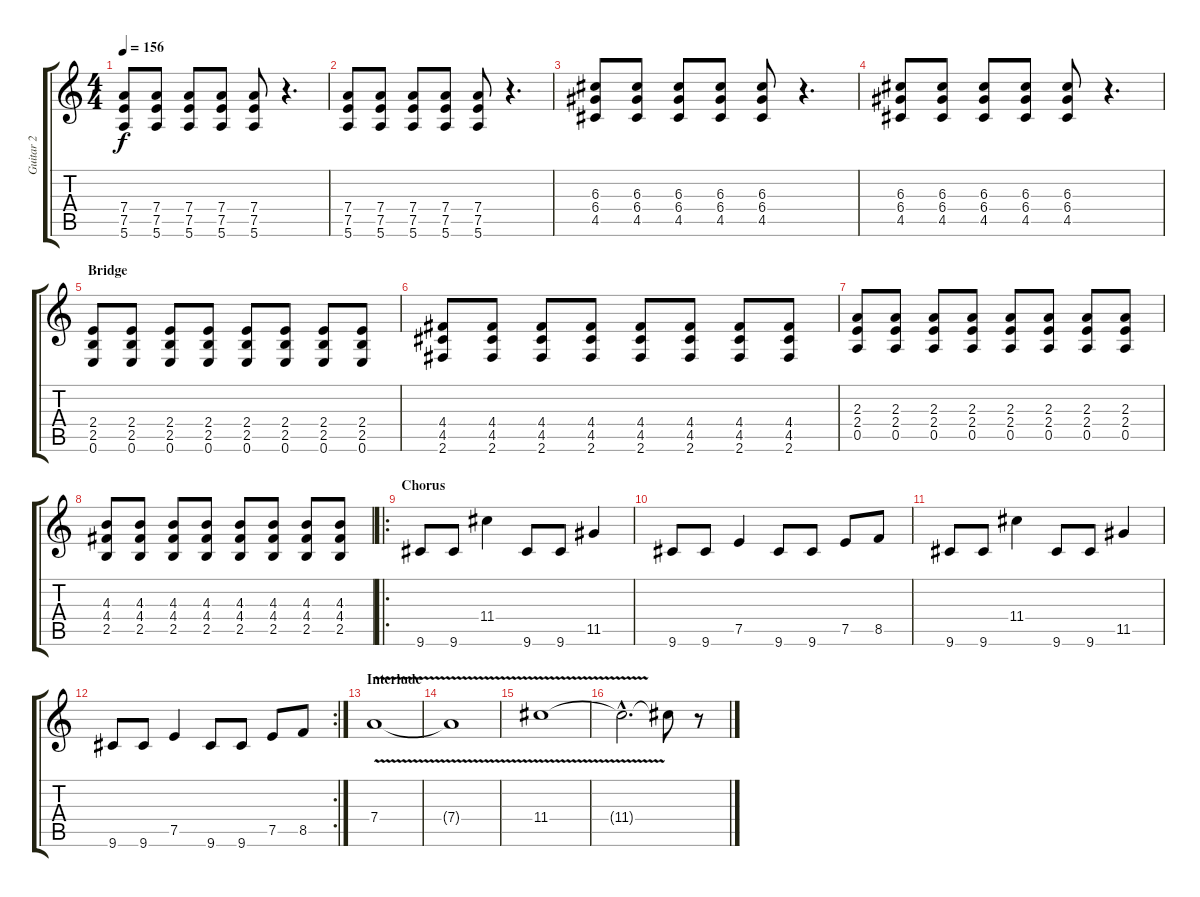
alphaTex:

\track ("Guitar 2" "Guitar 2") {instrument overdrivenguitar}
\staff {score tabs}
\tuning (E4 B3 G3 D3 A2 E2) {hide}
\ts (4 4)
\tempo 156
\clef g2
\ks c
(7.4 7.5 5.6).8{dy f} (7.4 7.5 5.6).8 (7.4 7.5 5.6).8 (7.4 7.5 5.6).8 (7.4 7.5 5.6).8 r.4{d} |
(7.4 7.5 5.6).8 (7.4 7.5 5.6).8 (7.4 7.5 5.6).8 (7.4 7.5 5.6).8 (7.4 7.5 5.6).8 r.4{d} |
(6.3 6.4 4.5).8 (6.3 6.4 4.5).8 (6.3 6.4 4.5).8 (6.3 6.4 4.5).8 (6.3 6.4 4.5).8 r.4{d} |
(6.3 6.4 4.5).8 (6.3 6.4 4.5).8 (6.3 6.4 4.5).8 (6.3 6.4 4.5).8 (6.3 6.4 4.5).8 r.4{d} |
\section ("" "Bridge")
(2.4 2.5 0.6).8 (2.4 2.5 0.6).8 (2.4 2.5 0.6).8 (2.4 2.5 0.6).8 (2.4 2.5 0.6).8 (2.4 2.5 0.6).8 (2.4 2.5 0.6).8 (2.4 2.5 0.6).8 |
(4.4 4.5 2.6).8 (4.4 4.5 2.6).8 (4.4 4.5 2.6).8 (4.4 4.5 2.6).8 (4.4 4.5 2.6).8 (4.4 4.5 2.6).8 (4.4 4.5 2.6).8 (4.4 4.5 2.6).8 |
(2.3 2.4 0.5).8 (2.3 2.4 0.5).8 (2.3 2.4 0.5).8 (2.3 2.4 0.5).8 (2.3 2.4 0.5).8 (2.3 2.4 0.5).8 (2.3 2.4 0.5).8 (2.3 2.4 0.5).8 |
(4.3 4.4 2.5).8 (4.3 4.4 2.5).8 (4.3 4.4 2.5).8 (4.3 4.4 2.5).8 (4.3 4.4 2.5).8 (4.3 4.4 2.5).8 (4.3 4.4 2.5).8 (4.3 4.4 2.5).8 |
\ro
\section ("" "Chorus")
9.6.8{volume 14} 9.6.8 11.4.4{volume 16} 9.6.8{volume 14} 9.6.8 11.5.4{volume 16} |
9.6.8{volume 14} 9.6.8 7.5.4{volume 16} 9.6.8{volume 14} 9.6.8 7.5.8{volume 16} 8.5.8 |
9.6.8{volume 14} 9.6.8 11.4.4{volume 16} 9.6.8{volume 14} 9.6.8 11.5.4{volume 16} |
\rc 2
9.6.8{volume 14} 9.6.8 7.5.4{volume 16} 9.6.8{volume 14} 9.6.8 7.5.8{volume 16} 8.5.8 |
\section ("" "Interlude")
7.4{v}.1{volume 14} |
7.4{t}.1 |
11.4{v}.1{volume 16} |
11.4{hac t}.2{d} 11.4{t}.8 r.8{volume 0}
